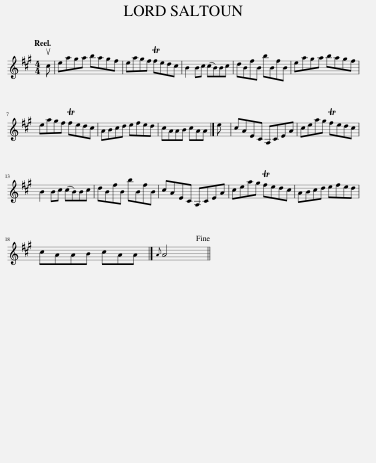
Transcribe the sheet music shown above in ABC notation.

X:1
L:1/8
Q:1/4=120
M:4/4
I:linebreak $
K:A
V:1 treble
V:1
 uc | eaga bagf | eagf Tfedc | B2 Bc (cB)Bc | dBfB bBfB | %5
 eaga bagf |$ eagf Tfedc | ABcd efed | cAAB cAA |] e | %10
 cAEC A,CEA | ceag Tfedc |$ B2 Bc (cB)Bc | dBfB bBfB | cAEC A,CEA | %15
 ceag Tfedc | ABcd efed |$ cAAB cAA |]{A} A4!fine! || %19
